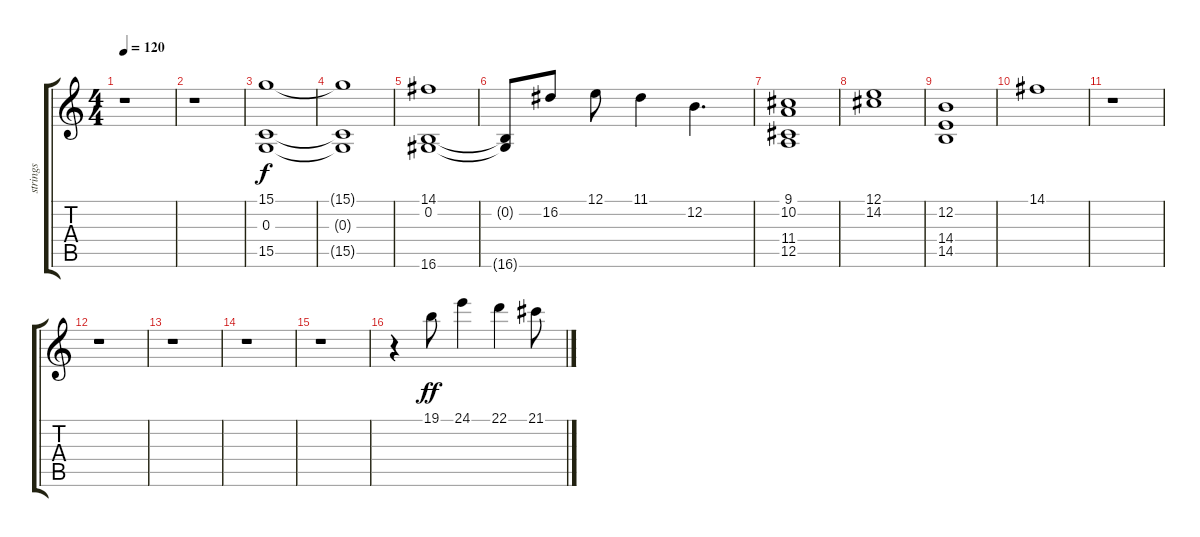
\track ("strings" "strings") {instrument stringensemble2}
\staff {score tabs}
\tuning (E4 B3 G3 D3 A2 E2) {hide}
\ts (4 4)
\tempo 120
\clef g2
\ks c
r.1{dy ff} |
r.1 |
(15.1 0.3 15.5).1{dy f} |
(15.1{t} 0.3{t} 15.5{t}).1 |
(14.1 0.2 16.6).1 |
(0.2{t} 16.6{t}).8 16.2.8 12.1.8 11.1.4 12.2.4{d} |
(9.1 10.2 11.4 12.5).1 |
(12.1 14.2).1 |
(12.2 14.4 14.5).1 |
14.1.1 |
r.1 |
r.1 |
r.1 |
r.1 |
r.1 |
r.4 19.1.8{dy ff} 24.1.4 22.1.4 21.1.8
